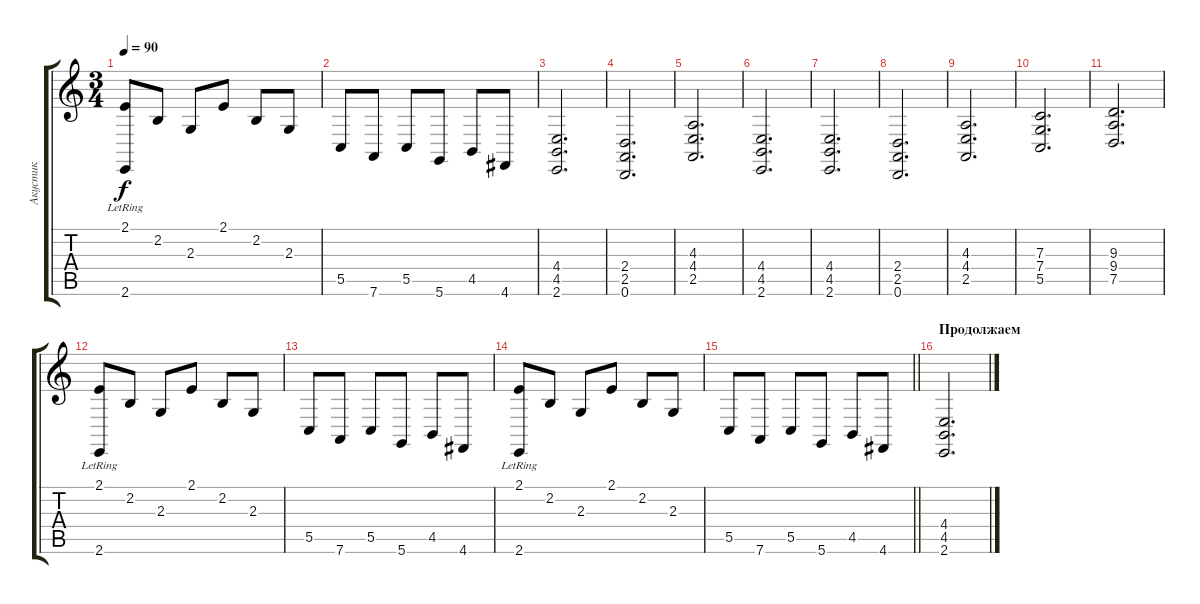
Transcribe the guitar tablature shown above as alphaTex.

\track ("Акустик" "Акустик") {instrument brightacousticpiano}
\staff {score tabs}
\tuning (D4 A3 F3 C3 G2 D2) {hide}
\ts (3 4)
\tempo 90
\clef g2
\ks c
(2.1 2.6{lr}).8{dy f} 2.2.8 2.3.8 2.1.8 2.2.8 2.3.8 |
5.5.8 7.6.8 5.5.8 5.6.8 4.5.8 4.6.8 |
(4.4 4.5 2.6).2{d} |
(2.4 2.5 0.6).2{d} |
(4.3 4.4 2.5).2{d} |
(4.4 4.5 2.6).2{d} |
(4.4 4.5 2.6).2{d} |
(2.4 2.5 0.6).2{d} |
(4.3 4.4 2.5).2{d} |
(7.3 7.4 5.5).2{d} |
(9.3 9.4 7.5).2{d} |
(2.1 2.6{lr}).8 2.2.8 2.3.8 2.1.8 2.2.8 2.3.8 |
5.5.8 7.6.8 5.5.8 5.6.8 4.5.8 4.6.8 |
(2.1 2.6{lr}).8 2.2.8 2.3.8 2.1.8 2.2.8 2.3.8 |
\barLineRight lightlight
5.5.8 7.6.8 5.5.8 5.6.8 4.5.8 4.6.8 |
\section ("" "Продолжаем")
(4.4 4.5 2.6).2{d}
